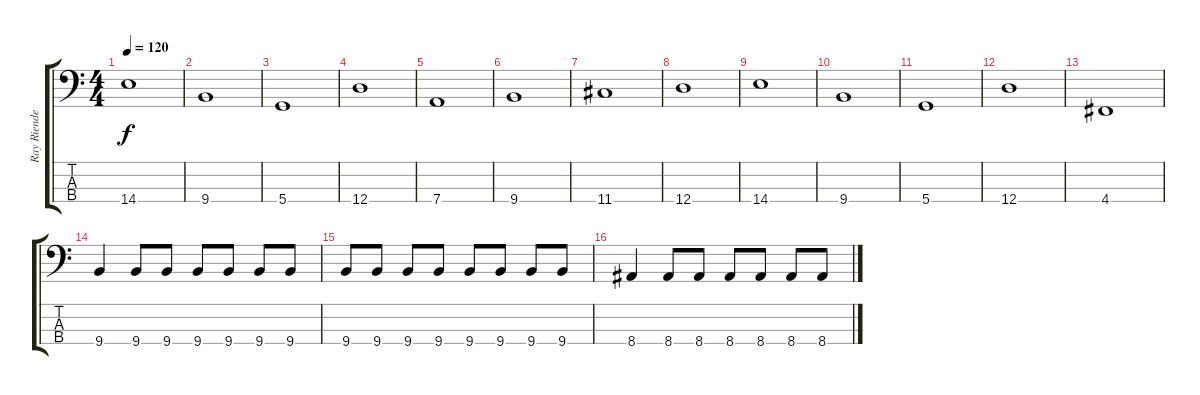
\track ("Ray Riendeau" "Ray Riende") {instrument electricbassfinger}
\staff {score tabs}
\tuning (G2 D2 A1 D1) {hide}
\ts (4 4)
\tempo 120
\clef f4
\ks c
14.4.1{dy f} |
9.4.1 |
5.4.1 |
12.4.1 |
7.4.1 |
9.4.1 |
11.4.1 |
12.4.1 |
14.4.1 |
9.4.1 |
5.4.1 |
12.4.1 |
4.4.1 |
9.4.4 9.4.8 9.4.8 9.4.8 9.4.8 9.4.8 9.4.8 |
9.4.8 9.4.8 9.4.8 9.4.8 9.4.8 9.4.8 9.4.8 9.4.8 |
8.4.4 8.4.8 8.4.8 8.4.8 8.4.8 8.4.8 8.4.8
